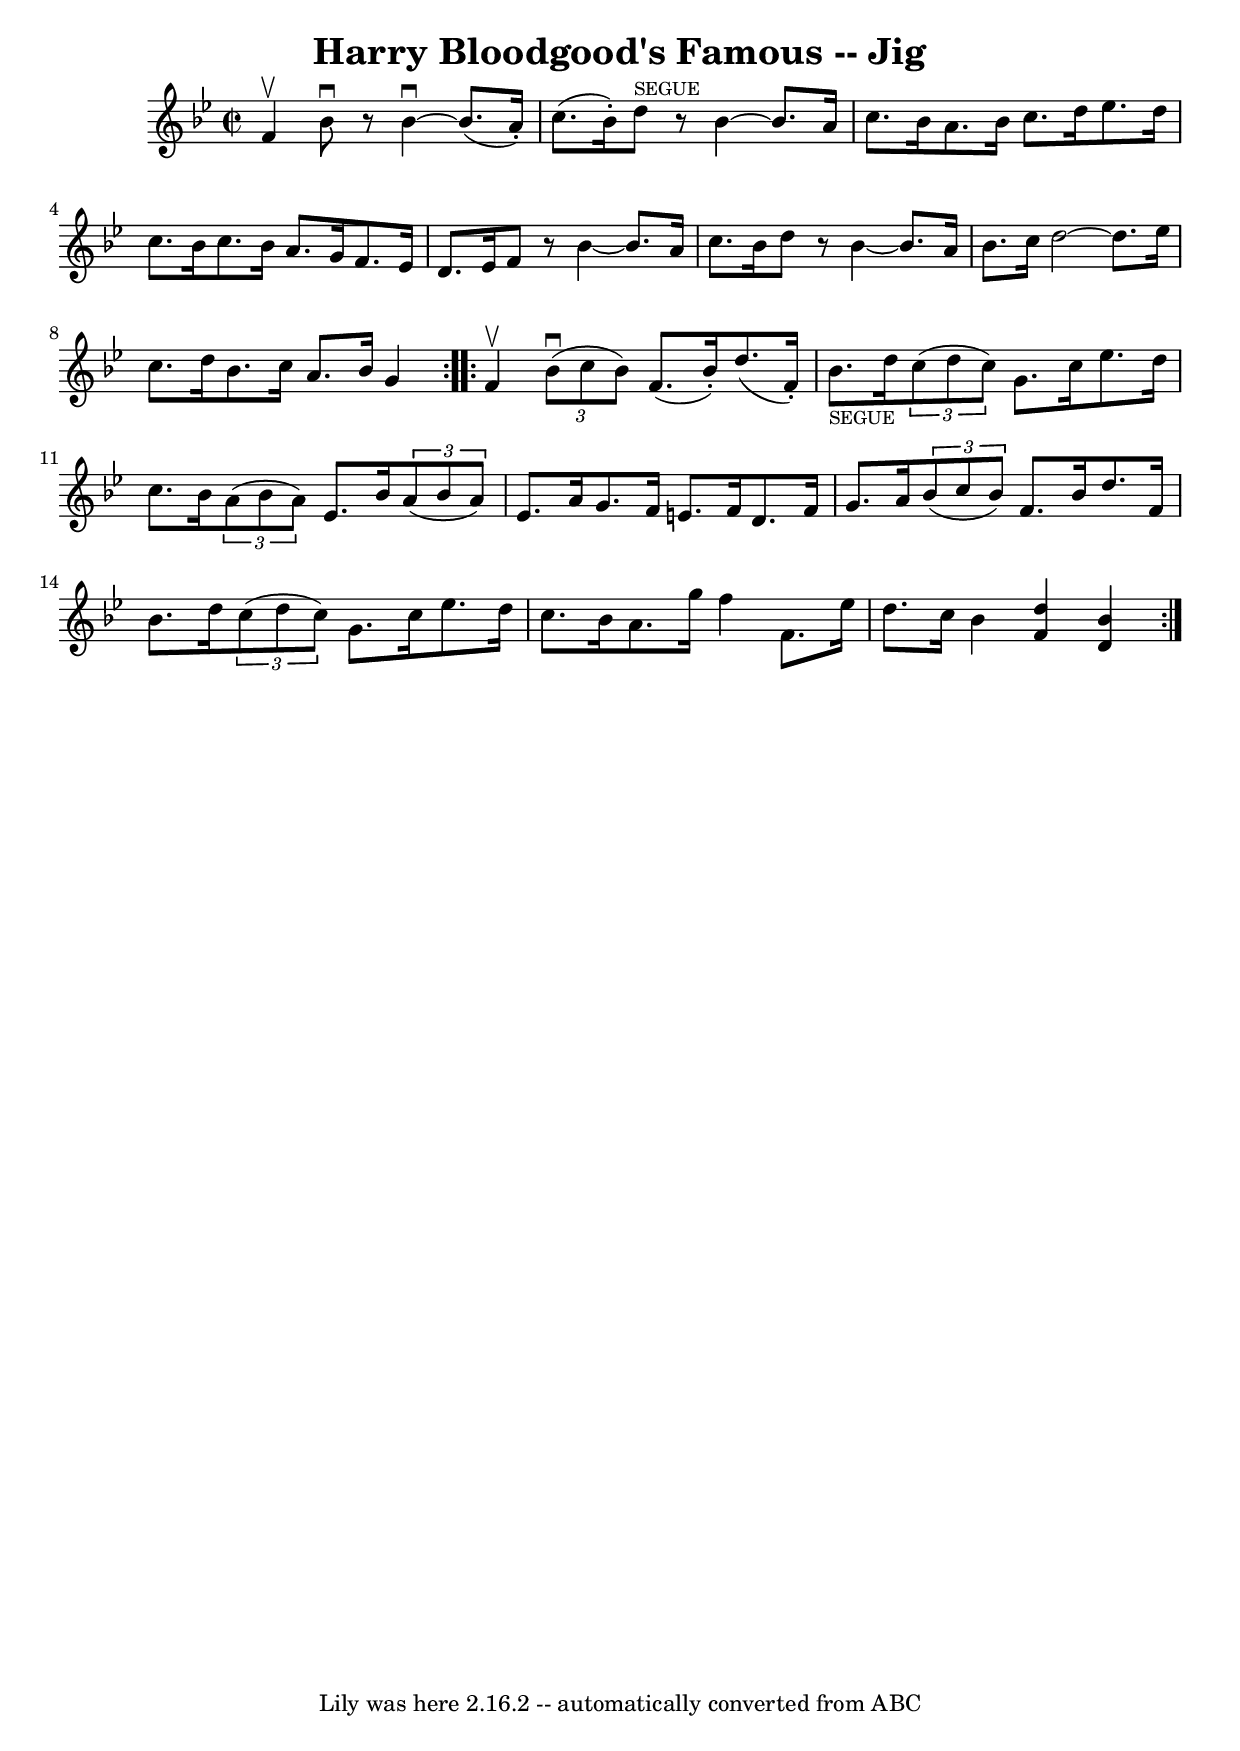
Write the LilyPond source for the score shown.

\version "2.16.2"
\include "Mammoth.ily"
\header {
  %% book = "Ryan's Mammoth Collection"
  crossRefNumber = "1"
  footnotes = "\\\\118 665"
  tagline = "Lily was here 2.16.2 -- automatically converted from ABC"
  title = "Harry Bloodgood's Famous -- Jig"

}
voicedefault =  {



  \repeat volta 2 {

    \override Staff.TimeSignature #'style = #'C
    \time 2/2 
    \key bes \major f'4^\upbow |
    bes'8^\downbow   r8 
    bes'4^\downbow  ~ bes'8. (a'16-.) c''8. (bes'16-.)   |
    
    d''8^\segue   r8 bes'4   ~ bes'8. a'16 c''8. bes'16     |
    a'8. bes'16 c''8. d''16 ees''8. d''16 c''8.    
    bes'16    |
    c''8. bes'16 a'8. g'16 f'8. ees'16    
    d'8. ees'16    |
    f'8    r8 bes'4   ~ bes'8. a'16 c''8.   
    bes'16    |
    d''8    r8 bes'4   ~ bes'8. a'16 bes'8. c''16  |
    d''2   ~ d''8. ees''16 c''8. d''16    |
    
    bes'8. c''16 a'8. bes'16 g'4  
  }     
  \repeat volta 2 {
    f'4^\upbow  |
    \times 2/3 { bes'8^\downbow(c''8 bes'8) 
	       } f'8. (
    bes'16-.) d''8. (f'16-.) bes'8._\segue d''16    |
    
    \times 2/3 { c''8 (d''8 c''8) 
	       } g'8. c''16 ees''8. d''16  
    c''8. bes'16    |
    \times 2/3 { a'8 (bes'8 a'8) 
	       }   
    ees'8. bes'16    \times 2/3 { a'8 (bes'8 a'8) 
				} ees'8. a'16   |
    g'8. f'16 e'8. f'16 d'8. f'16 g'8. a'16     |
    \times 2/3 { bes'8 (c''8 bes'8) 
	       } f'8. bes'16    
    d''8. f'16 bes'8. d''16    |
    \times 2/3 { c''8 (d''8    
		 c''8) 
	       } g'8. c''16 ees''8. d''16 c''8. bes'16    |
    
    a'8. g''16 f''4 f'8. ees''16 d''8. c''16    |
    
    bes'4  << f'4 d''4   >> << d'4 bes'4   >> 
  }   

}

\score{
  <<

    \context Staff="default"
    {
      \voicedefault 
      
    }

  >>
  \layout {
    
  }
  \midi {
  }

}
